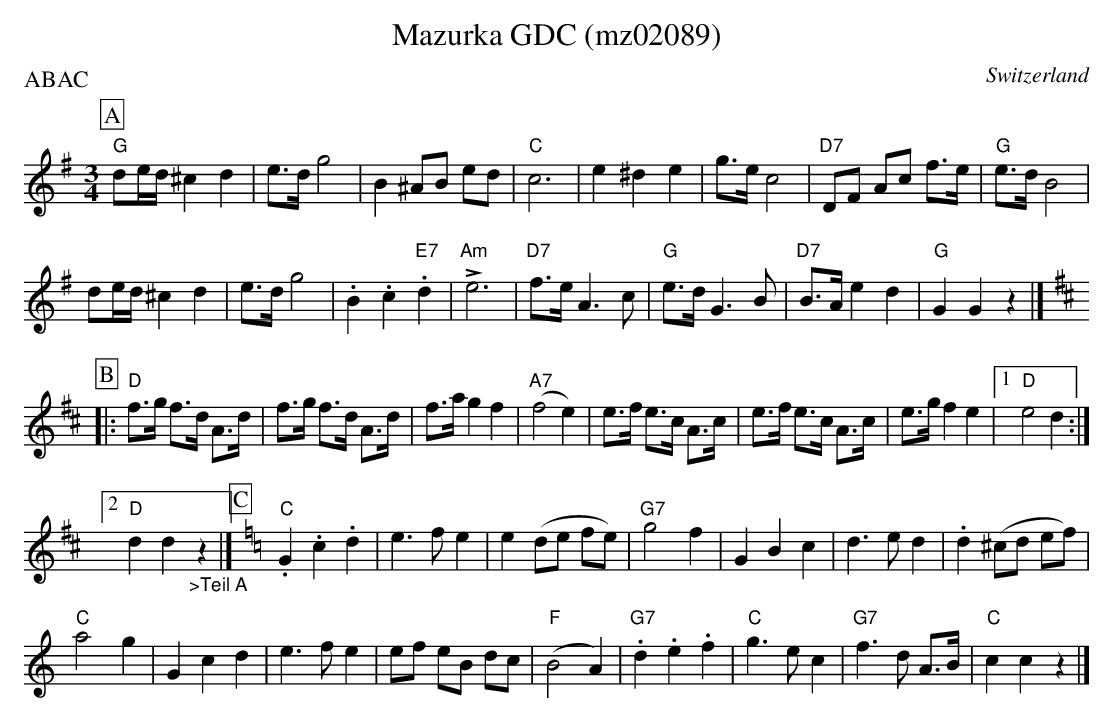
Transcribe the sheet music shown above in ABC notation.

X:1
T:Mazurka GDC (mz02089)
O:Switzerland
P:ABAC
M:3/4
L:1/8
K:G major
[P:A] "G"de/d/ ^c2 d2 | e>dg4 | B2^AB ed | "C"c6 | e2^d2e2 | g>ec4 | "D7"DF Ac f>e | "G"e>dB4 |
de/d/ ^c2d2 | e>d g4 | .B2.c2"E7".d2 | !>!"Am"e6 | "D7"f>e A3c | "G"e>d G3B | "D7"B>A e2d2 | "G"G2G2z2 |] [K:D]
[P:B] |: "D"f>g f>d A>d | f>g f>d A>d | f>a g2f2 | ("A7"f4e2) | e>f e>c A>c | e>f e>c A>c |  e>gf2e2 |1 "D"e4d2 :|2
"D"d2d2"_>Teil A"z2 |] [P:C] [K:C] "C".G2.c2.d2 | e3fe2 | e2 (de fe) | "G7"g4f2 | G2B2c2 | d3ed2 |  .d2 (^cd ef) |
"C"a4g2 | G2c2d2 | e3fe2  | ef eB dc | ("F"B4A2) | "G7".d2.e2.f2 | "C"g3ec2 | "G7"f3d A>B | "C"c2c2z2 |]
